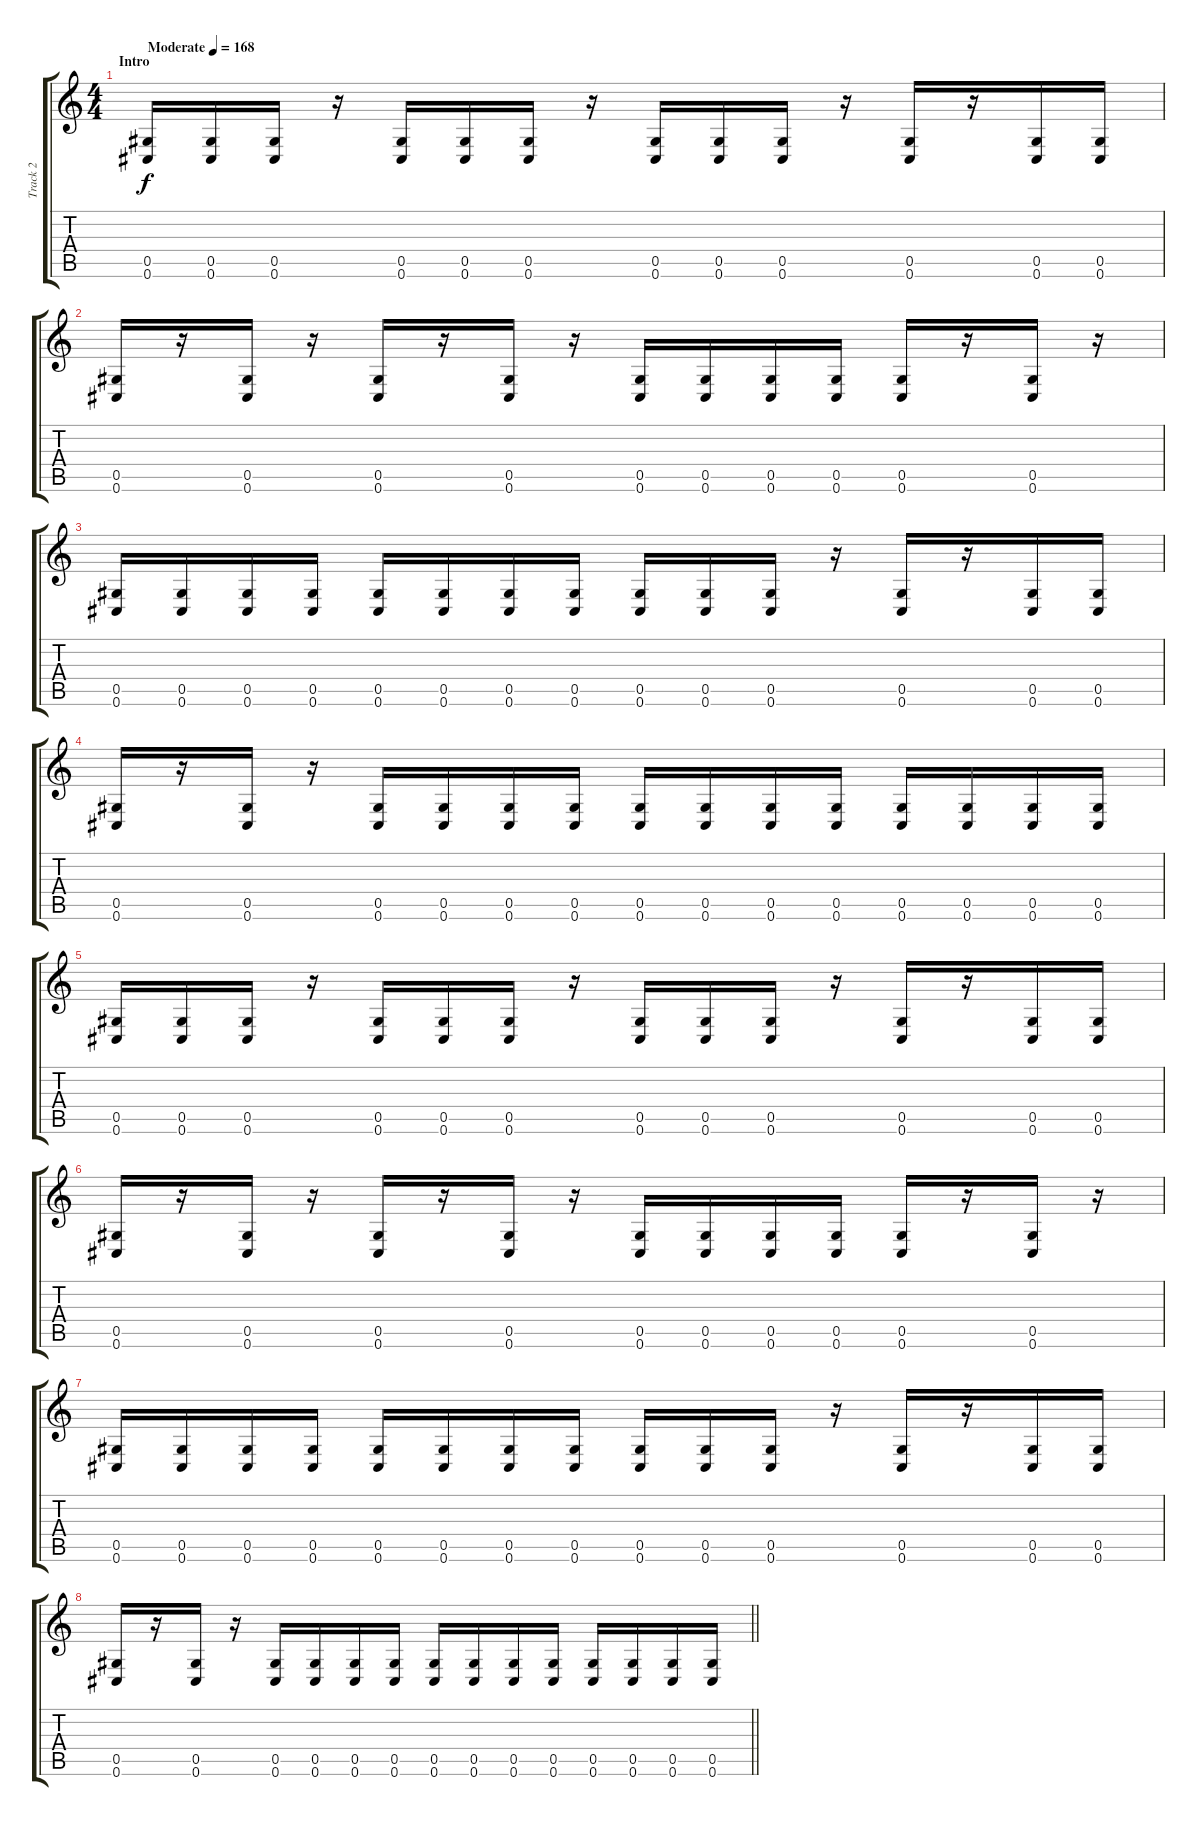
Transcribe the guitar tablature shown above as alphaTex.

\track ("Track 2" "Track 2") {instrument distortionguitar}
\staff {score tabs}
\tuning (Eb4 Bb3 Gb3 Db3 Ab2 Db2) {hide}
\ts (4 4)
\section ("" "Intro")
\tempo (168 "Moderate")
\clef g2
\ks c
(0.5 0.6).16{dy f instrument distortionguitar} (0.5 0.6).16 (0.5 0.6).16 r.16 (0.5 0.6).16 (0.5 0.6).16 (0.5 0.6).16 r.16 (0.5 0.6).16 (0.5 0.6).16 (0.5 0.6).16 r.16 (0.5 0.6).16 r.16 (0.5 0.6).16 (0.5 0.6).16 |
(0.5 0.6).16 r.16 (0.5 0.6).16 r.16 (0.5 0.6).16 r.16 (0.5 0.6).16 r.16 (0.5 0.6).16 (0.5 0.6).16 (0.5 0.6).16 (0.5 0.6).16 (0.5 0.6).16 r.16 (0.5 0.6).16 r.16 |
(0.5 0.6).16 (0.5 0.6).16 (0.5 0.6).16 (0.5 0.6).16 (0.5 0.6).16 (0.5 0.6).16 (0.5 0.6).16 (0.5 0.6).16 (0.5 0.6).16 (0.5 0.6).16 (0.5 0.6).16 r.16 (0.5 0.6).16 r.16 (0.5 0.6).16 (0.5 0.6).16 |
(0.5 0.6).16 r.16 (0.5 0.6).16 r.16 (0.5 0.6).16 (0.5 0.6).16 (0.5 0.6).16 (0.5 0.6).16 (0.5 0.6).16 (0.5 0.6).16 (0.5 0.6).16 (0.5 0.6).16 (0.5 0.6).16 (0.5 0.6).16 (0.5 0.6).16 (0.5 0.6).16 |
(0.5 0.6).16 (0.5 0.6).16 (0.5 0.6).16 r.16 (0.5 0.6).16 (0.5 0.6).16 (0.5 0.6).16 r.16 (0.5 0.6).16 (0.5 0.6).16 (0.5 0.6).16 r.16 (0.5 0.6).16 r.16 (0.5 0.6).16 (0.5 0.6).16 |
(0.5 0.6).16 r.16 (0.5 0.6).16 r.16 (0.5 0.6).16 r.16 (0.5 0.6).16 r.16 (0.5 0.6).16 (0.5 0.6).16 (0.5 0.6).16 (0.5 0.6).16 (0.5 0.6).16 r.16 (0.5 0.6).16 r.16 |
(0.5 0.6).16 (0.5 0.6).16 (0.5 0.6).16 (0.5 0.6).16 (0.5 0.6).16 (0.5 0.6).16 (0.5 0.6).16 (0.5 0.6).16 (0.5 0.6).16 (0.5 0.6).16 (0.5 0.6).16 r.16 (0.5 0.6).16 r.16 (0.5 0.6).16 (0.5 0.6).16 |
\barLineRight lightlight
(0.5 0.6).16 r.16 (0.5 0.6).16 r.16 (0.5 0.6).16 (0.5 0.6).16 (0.5 0.6).16 (0.5 0.6).16 (0.5 0.6).16 (0.5 0.6).16 (0.5 0.6).16 (0.5 0.6).16 (0.5 0.6).16 (0.5 0.6).16 (0.5 0.6).16 (0.5 0.6).16
